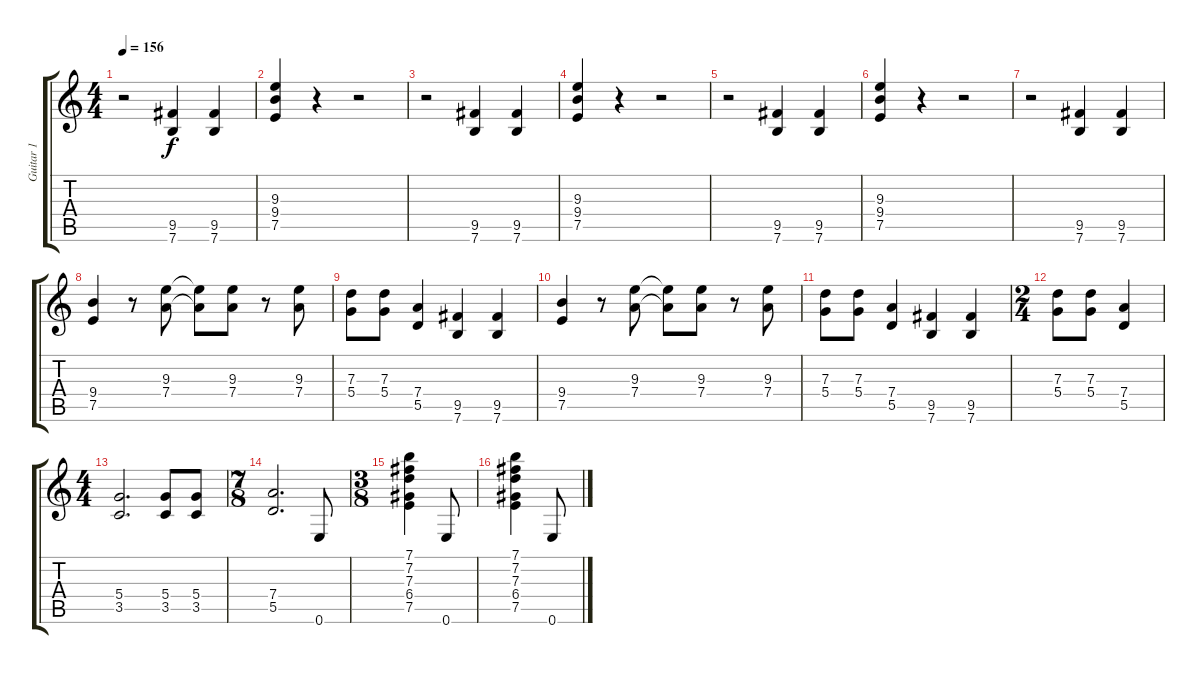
\track ("Guitar 1" "Guitar 1") {instrument overdrivenguitar}
\staff {score tabs}
\tuning (E4 B3 G3 D3 A2 E2) {hide}
\ts (4 4)
\tempo 156
\clef g2
\ks c
r.2{dy f} (9.5 7.6).4 (9.5 7.6).4 |
(9.3 9.4 7.5).4 r.4 r.2 |
r.2 (9.5 7.6).4 (9.5 7.6).4 |
(9.3 9.4 7.5).4 r.4 r.2 |
r.2 (9.5 7.6).4 (9.5 7.6).4 |
(9.3 9.4 7.5).4 r.4 r.2 |
r.2 (9.5 7.6).4 (9.5 7.6).4 |
(9.4 7.5).4 r.8 (9.3 7.4).8 (9.3{t} 7.4{t}).8 (9.3 7.4).8 r.8 (9.3 7.4).8 |
(7.3 5.4).8 (7.3 5.4).8 (7.4 5.5).4 (9.5 7.6).4 (9.5 7.6).4 |
(9.4 7.5).4 r.8 (9.3 7.4).8 (9.3{t} 7.4{t}).8 (9.3 7.4).8 r.8 (9.3 7.4).8 |
(7.3 5.4).8 (7.3 5.4).8 (7.4 5.5).4 (9.5 7.6).4 (9.5 7.6).4 |
\ts (2 4)
(7.3 5.4).8 (7.3 5.4).8 (7.4 5.5).4 |
\ts (4 4)
(5.4 3.5).2{d} (5.4 3.5).8 (5.4 3.5).8 |
\ts (7 8)
(7.4 5.5).2{d} 0.6.8 |
\ts (3 8)
(7.1 7.2 7.3 6.4 7.5).4 0.6.8 |
(7.1 7.2 7.3 6.4 7.5).4 0.6.8
